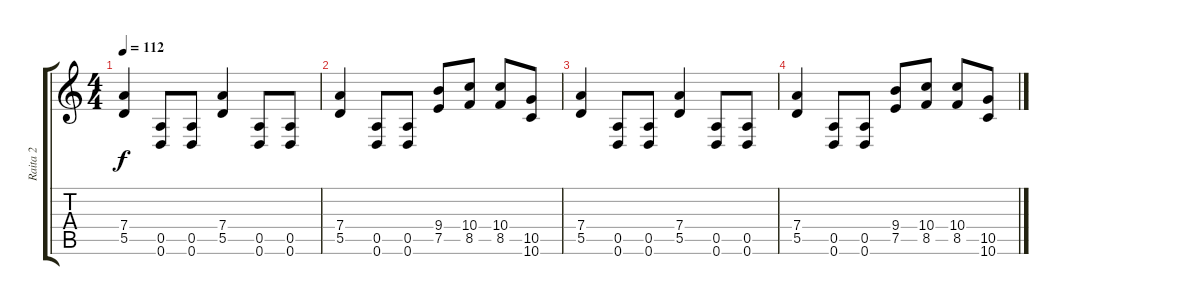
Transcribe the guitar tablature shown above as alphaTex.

\track ("Raita 2" "Raita 2") {instrument distortionguitar}
\staff {score tabs}
\tuning (E4 B3 G3 D3 A2 D2) {hide}
\ts (4 4)
\tempo 112
\clef g2
\ks c
(7.4 5.5).4{dy f} (0.5 0.6).8 (0.5 0.6).8 (7.4 5.5).4 (0.5 0.6).8 (0.5 0.6).8 |
(7.4 5.5).4{volume 0} (0.5 0.6).8 (0.5 0.6).8 (9.4 7.5).8 (10.4 8.5).8 (10.4 8.5).8 (10.5 10.6).8 |
(7.4 5.5).4 (0.5 0.6).8 (0.5 0.6).8 (7.4 5.5).4 (0.5 0.6).8 (0.5 0.6).8 |
(7.4 5.5).4 (0.5 0.6).8 (0.5 0.6).8 (9.4 7.5).8 (10.4 8.5).8 (10.4 8.5).8 (10.5 10.6).8
